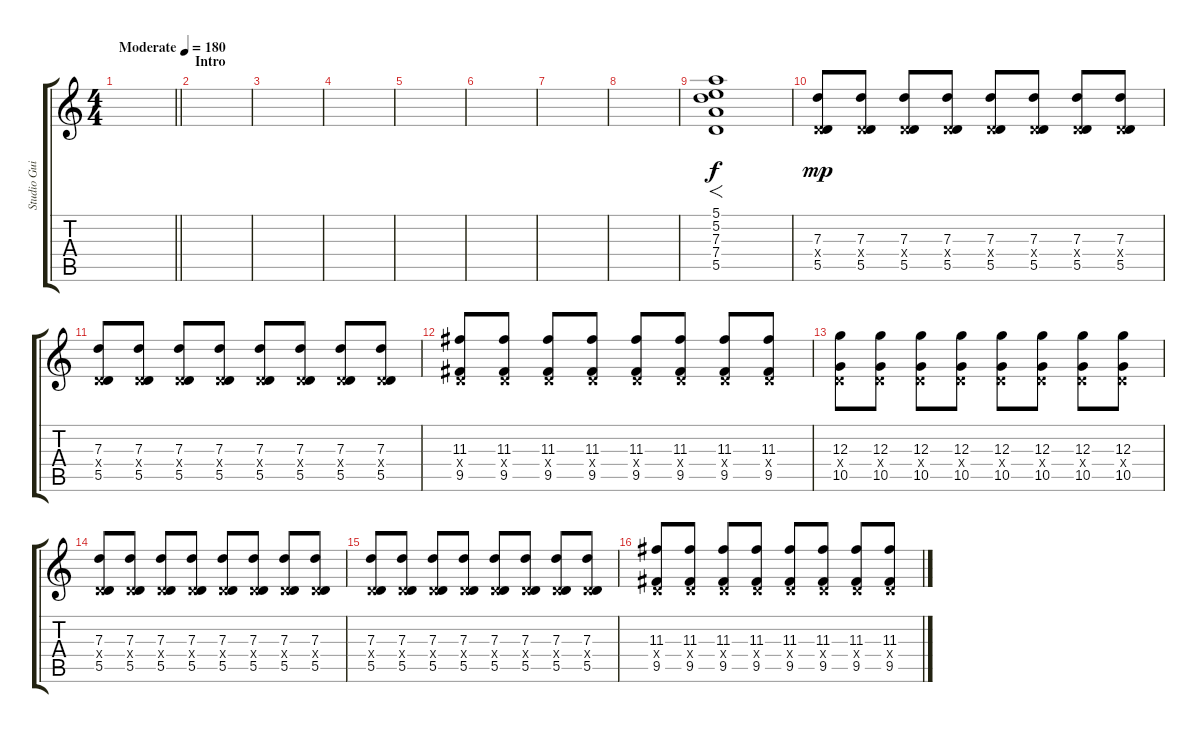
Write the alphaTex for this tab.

\track ("Studio Guitar" "Studio Gui") {instrument distortionguitar}
\staff {score tabs}
\tuning (E4 B3 G3 D3 A2 D2) {hide}
\ts (4 4)
\tempo (180 "Moderate")
\clef g2
\barLineRight lightlight
\ks c
|
\section ("" "Intro")
|
|
|
|
|
|
|
(5.1 5.2 7.3 7.4 5.5).1{f} |
(7.3 0.4{x} 5.5).8{dy mp} (7.3 0.4{x} 5.5).8 (7.3 0.4{x} 5.5).8 (7.3 0.4{x} 5.5).8 (7.3 0.4{x} 5.5).8 (7.3 0.4{x} 5.5).8 (7.3 0.4{x} 5.5).8 (7.3 0.4{x} 5.5).8 |
(7.3 0.4{x} 5.5).8 (7.3 0.4{x} 5.5).8 (7.3 0.4{x} 5.5).8 (7.3 0.4{x} 5.5).8 (7.3 0.4{x} 5.5).8 (7.3 0.4{x} 5.5).8 (7.3 0.4{x} 5.5).8 (7.3 0.4{x} 5.5).8 |
(11.3 0.4{x} 9.5).8 (11.3 0.4{x} 9.5).8 (11.3 0.4{x} 9.5).8 (11.3 0.4{x} 9.5).8 (11.3 0.4{x} 9.5).8 (11.3 0.4{x} 9.5).8 (11.3 0.4{x} 9.5).8 (11.3 0.4{x} 9.5).8 |
(12.3 0.4{x} 10.5).8 (12.3 0.4{x} 10.5).8 (12.3 0.4{x} 10.5).8 (12.3 0.4{x} 10.5).8 (12.3 0.4{x} 10.5).8 (12.3 0.4{x} 10.5).8 (12.3 0.4{x} 10.5).8 (12.3 0.4{x} 10.5).8 |
(7.3 0.4{x} 5.5).8 (7.3 0.4{x} 5.5).8 (7.3 0.4{x} 5.5).8 (7.3 0.4{x} 5.5).8 (7.3 0.4{x} 5.5).8 (7.3 0.4{x} 5.5).8 (7.3 0.4{x} 5.5).8 (7.3 0.4{x} 5.5).8 |
(7.3 0.4{x} 5.5).8 (7.3 0.4{x} 5.5).8 (7.3 0.4{x} 5.5).8 (7.3 0.4{x} 5.5).8 (7.3 0.4{x} 5.5).8 (7.3 0.4{x} 5.5).8 (7.3 0.4{x} 5.5).8 (7.3 0.4{x} 5.5).8 |
(11.3 0.4{x} 9.5).8 (11.3 0.4{x} 9.5).8 (11.3 0.4{x} 9.5).8 (11.3 0.4{x} 9.5).8 (11.3 0.4{x} 9.5).8 (11.3 0.4{x} 9.5).8 (11.3 0.4{x} 9.5).8 (11.3 0.4{x} 9.5).8
